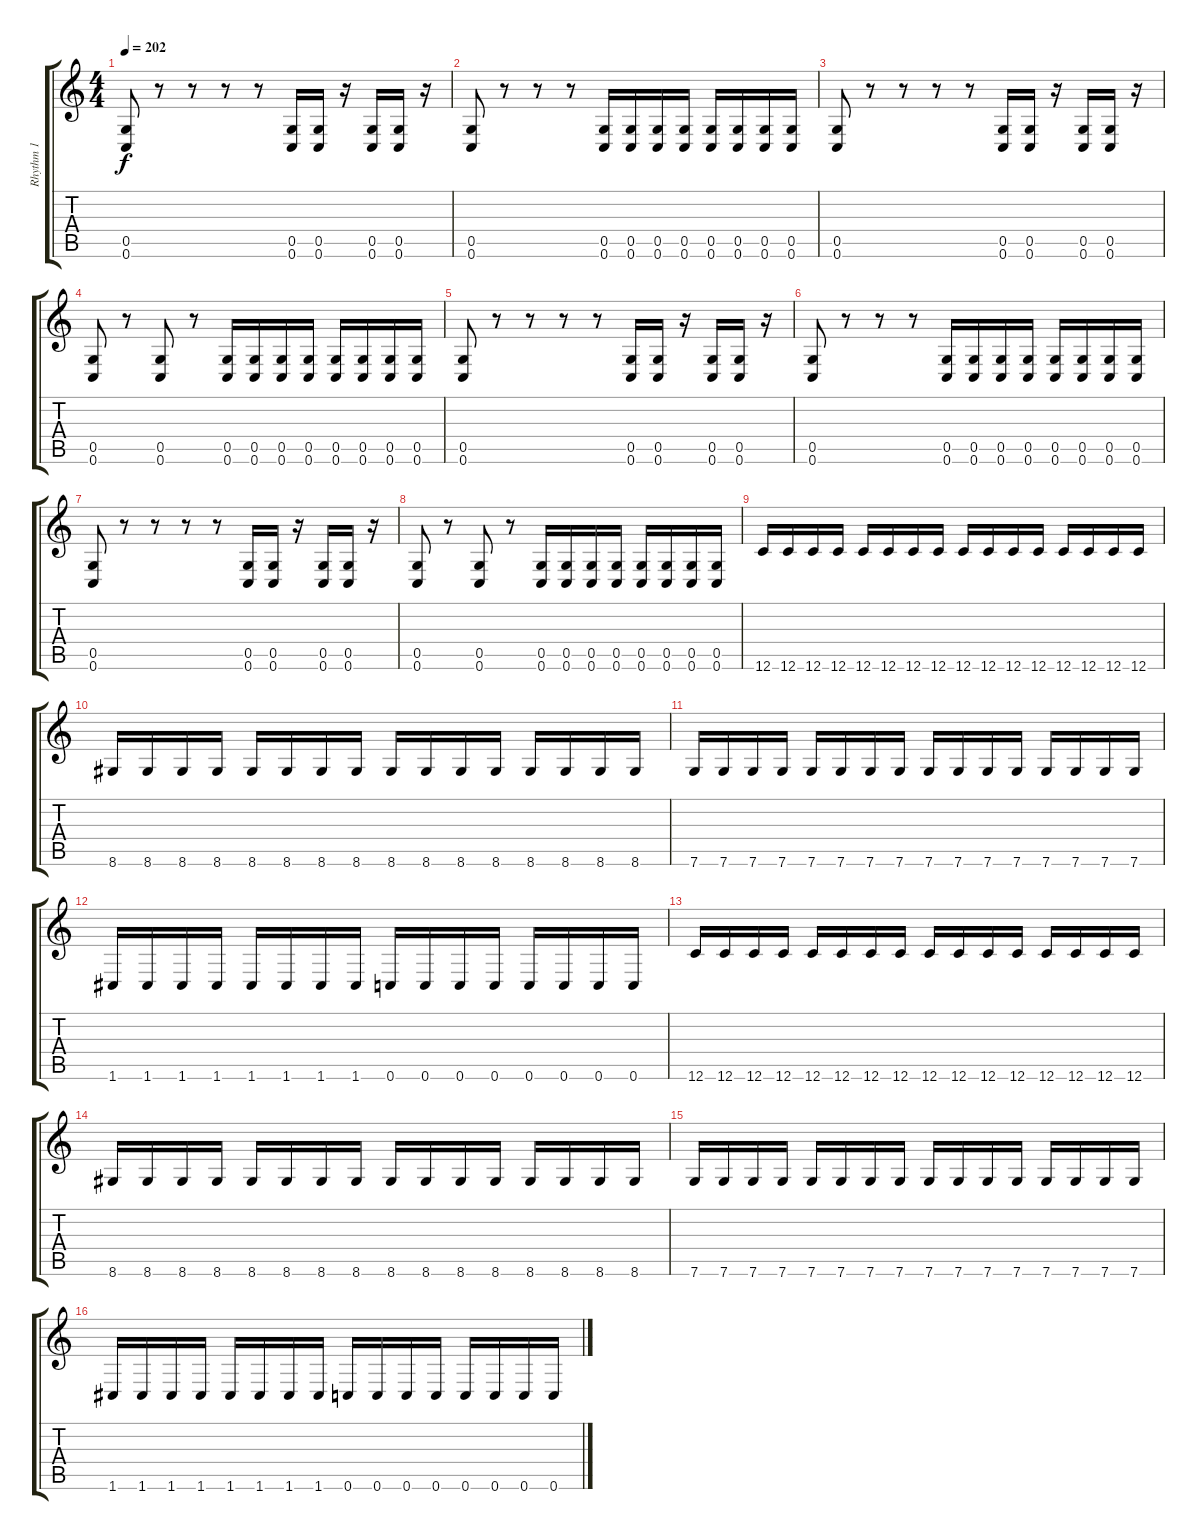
\track ("Rhythm 1" "Rhythm 1") {instrument distortionguitar}
\staff {score tabs}
\tuning (D4 A3 F3 C3 G2 C2) {hide}
\ts (4 4)
\tempo 202
\clef g2
\ks c
(0.5 0.6).8{dy f instrument distortionguitar} r.8 r.8 r.8 r.8 (0.5 0.6).16 (0.5 0.6).16 r.16 (0.5 0.6).16 (0.5 0.6).16 r.16 |
(0.5 0.6).8 r.8 r.8 r.8 (0.5 0.6).16 (0.5 0.6).16 (0.5 0.6).16 (0.5 0.6).16 (0.5 0.6).16 (0.5 0.6).16 (0.5 0.6).16 (0.5 0.6).16 |
(0.5 0.6).8 r.8 r.8 r.8 r.8 (0.5 0.6).16 (0.5 0.6).16 r.16 (0.5 0.6).16 (0.5 0.6).16 r.16 |
(0.5 0.6).8 r.8 (0.5 0.6).8 r.8 (0.5 0.6).16 (0.5 0.6).16 (0.5 0.6).16 (0.5 0.6).16 (0.5 0.6).16 (0.5 0.6).16 (0.5 0.6).16 (0.5 0.6).16 |
(0.5 0.6).8 r.8 r.8 r.8 r.8 (0.5 0.6).16 (0.5 0.6).16 r.16 (0.5 0.6).16 (0.5 0.6).16 r.16 |
(0.5 0.6).8 r.8 r.8 r.8 (0.5 0.6).16 (0.5 0.6).16 (0.5 0.6).16 (0.5 0.6).16 (0.5 0.6).16 (0.5 0.6).16 (0.5 0.6).16 (0.5 0.6).16 |
(0.5 0.6).8 r.8 r.8 r.8 r.8 (0.5 0.6).16 (0.5 0.6).16 r.16 (0.5 0.6).16 (0.5 0.6).16 r.16 |
(0.5 0.6).8 r.8 (0.5 0.6).8 r.8 (0.5 0.6).16 (0.5 0.6).16 (0.5 0.6).16 (0.5 0.6).16 (0.5 0.6).16 (0.5 0.6).16 (0.5 0.6).16 (0.5 0.6).16 |
12.6.16 12.6.16 12.6.16 12.6.16 12.6.16 12.6.16 12.6.16 12.6.16 12.6.16 12.6.16 12.6.16 12.6.16 12.6.16 12.6.16 12.6.16 12.6.16 |
8.6.16 8.6.16 8.6.16 8.6.16 8.6.16 8.6.16 8.6.16 8.6.16 8.6.16 8.6.16 8.6.16 8.6.16 8.6.16 8.6.16 8.6.16 8.6.16 |
7.6.16 7.6.16 7.6.16 7.6.16 7.6.16 7.6.16 7.6.16 7.6.16 7.6.16 7.6.16 7.6.16 7.6.16 7.6.16 7.6.16 7.6.16 7.6.16 |
1.6.16 1.6.16 1.6.16 1.6.16 1.6.16 1.6.16 1.6.16 1.6.16 0.6.16 0.6.16 0.6.16 0.6.16 0.6.16 0.6.16 0.6.16 0.6.16 |
12.6.16 12.6.16 12.6.16 12.6.16 12.6.16 12.6.16 12.6.16 12.6.16 12.6.16 12.6.16 12.6.16 12.6.16 12.6.16 12.6.16 12.6.16 12.6.16 |
8.6.16 8.6.16 8.6.16 8.6.16 8.6.16 8.6.16 8.6.16 8.6.16 8.6.16 8.6.16 8.6.16 8.6.16 8.6.16 8.6.16 8.6.16 8.6.16 |
7.6.16 7.6.16 7.6.16 7.6.16 7.6.16 7.6.16 7.6.16 7.6.16 7.6.16 7.6.16 7.6.16 7.6.16 7.6.16 7.6.16 7.6.16 7.6.16 |
1.6.16 1.6.16 1.6.16 1.6.16 1.6.16 1.6.16 1.6.16 1.6.16 0.6.16 0.6.16 0.6.16 0.6.16 0.6.16 0.6.16 0.6.16 0.6.16
